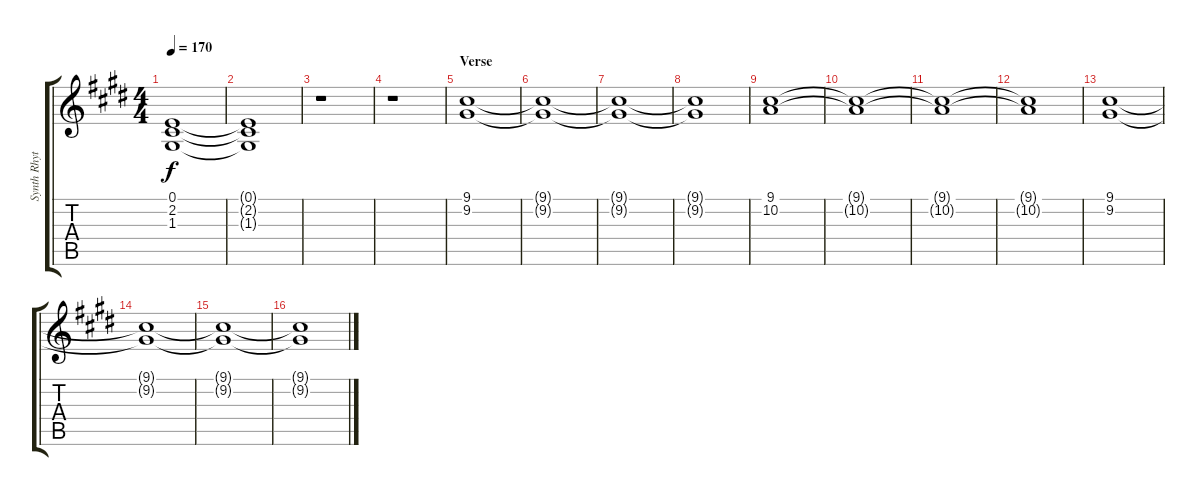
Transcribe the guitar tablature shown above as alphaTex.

\track ("Synth Rhythm" "Synth Rhyt") {instrument harpsichord}
\staff {score tabs}
\tuning (E4 B3 G3 D3 A2 E2) {hide}
\ts (4 4)
\tempo 170
\clef g2
\ks c#minor
(0.1 2.2 1.3).1{dy f} |
(0.1{t} 2.2{t} 1.3{t}).1 |
r.1 |
r.1 |
\section ("" "Verse")
(9.1 9.2).1{volume 9 instrument pad2warm} |
(9.1{t} 9.2{t}).1 |
(9.1{t} 9.2{t}).1 |
(9.1{t} 9.2{t}).1 |
(9.1 10.2).1 |
(9.1{t} 10.2{t}).1 |
(9.1{t} 10.2{t}).1 |
(9.1{t} 10.2{t}).1 |
(9.1 9.2).1 |
(9.1{t} 9.2{t}).1 |
(9.1{t} 9.2{t}).1 |
(9.1{t} 9.2{t}).1
